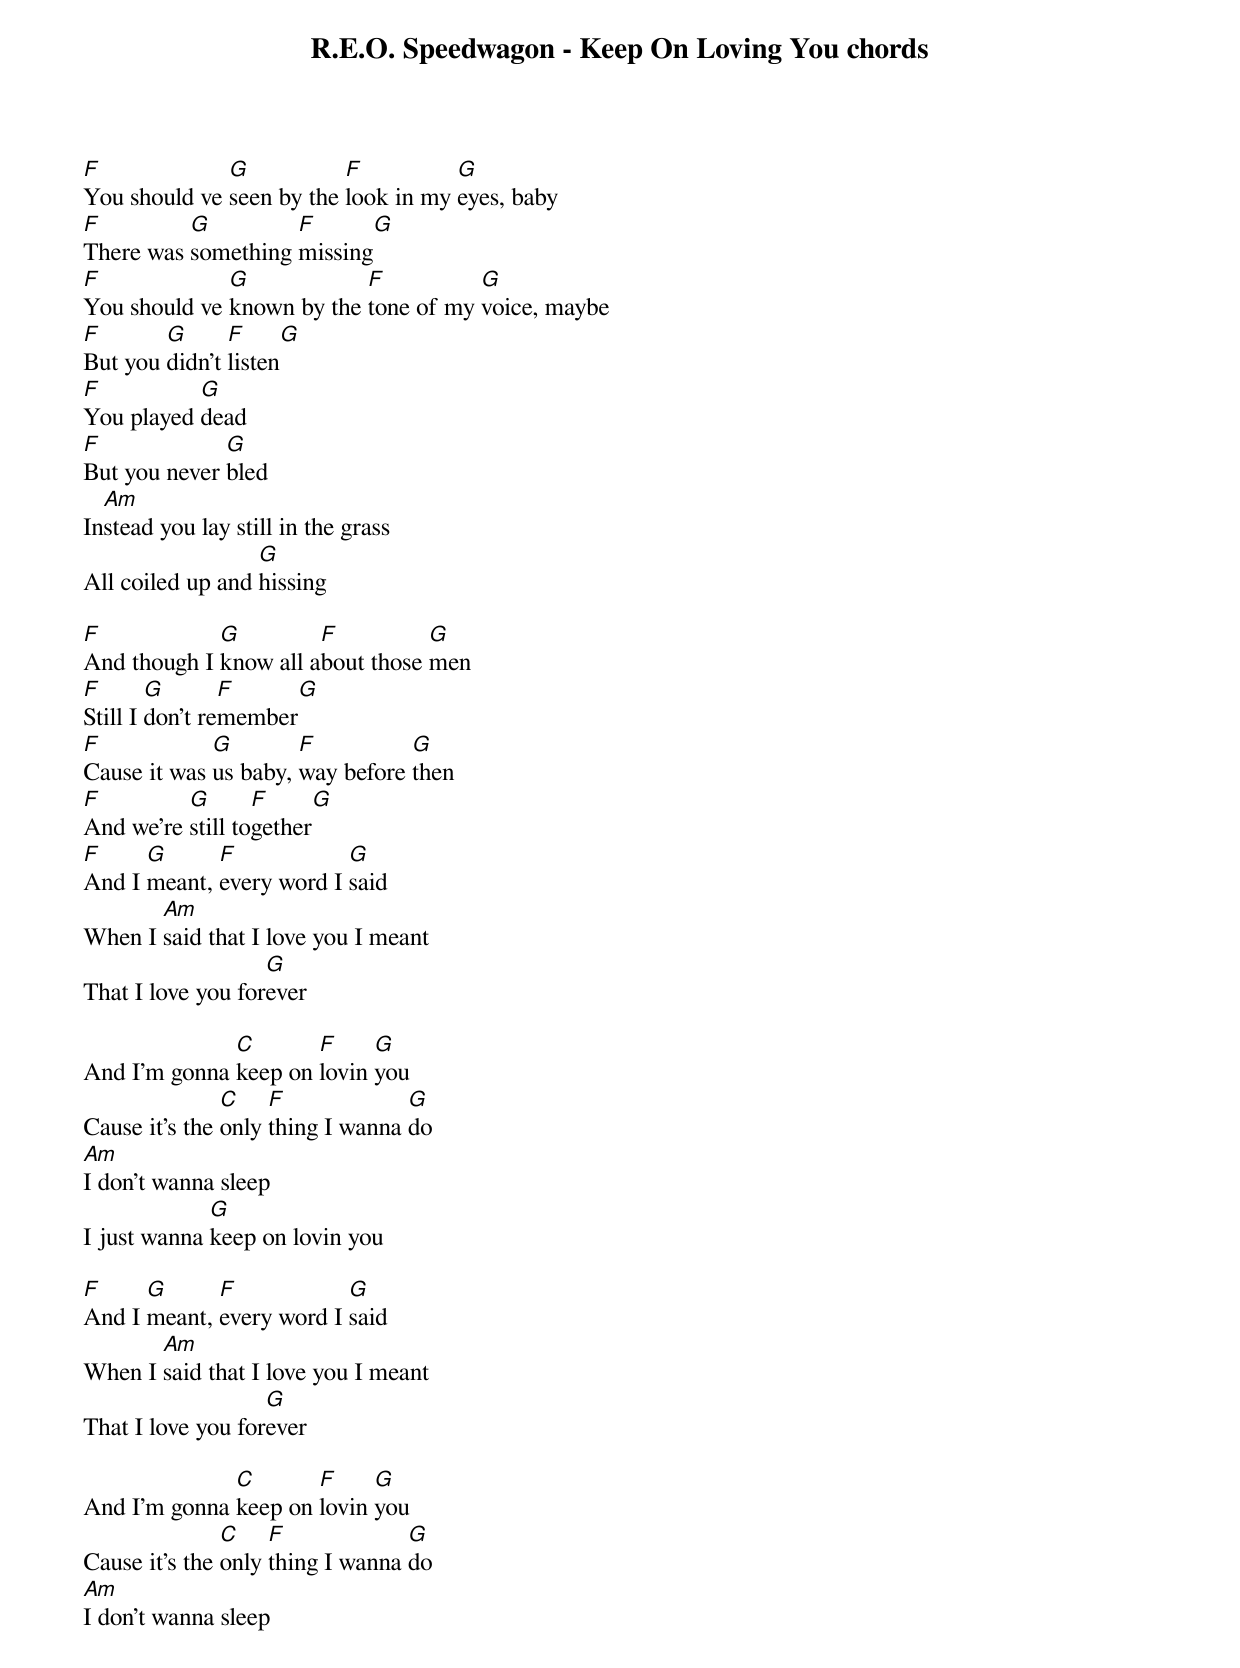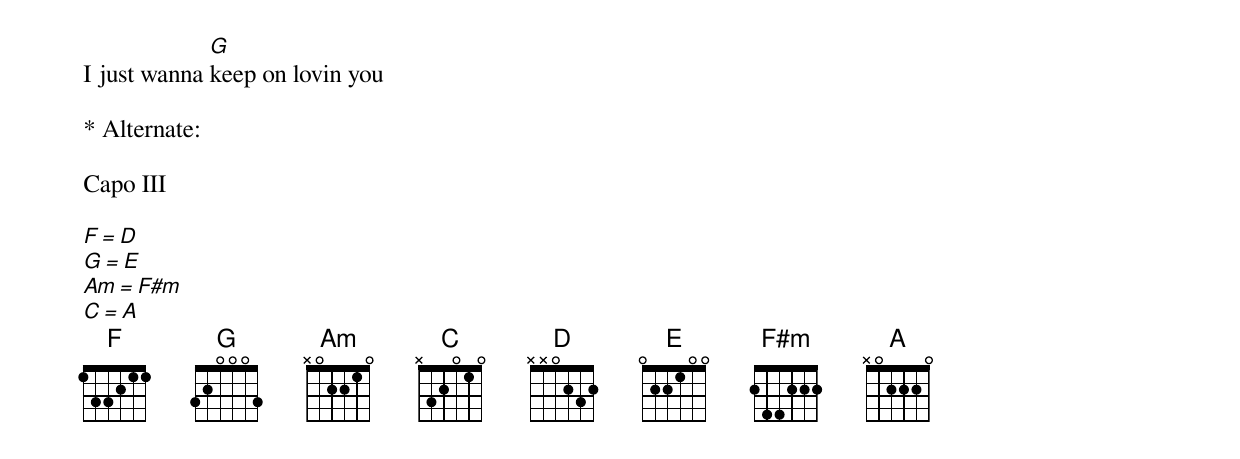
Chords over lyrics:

R.E.O. Speedwagon - Keep On Loving You chords

F             G           F          G
You should ve seen by the look in my eyes, baby
F         G         F      G
There was something missing
F             G            F          G
You should ve known by the tone of my voice, maybe
F       G      F      G
But you didn't listen
F          G
You played dead
F             G
But you never bled
  Am
Instead you lay still in the grass
                  G
All coiled up and hissing

F            G         F          G
And though I know all about those men
F       G       F     G
Still I don't remember
F            G        F          G
Cause it was us baby, way before then
F         G       F     G
And we're still together
F     G      F            G
And I meant, every word I said
       Am
When I said that I love you I meant
                   G
That I love you forever

              C       F     G
And I'm gonna keep on lovin you
               C    F             G
Cause it's the only thing I wanna do
Am
I don't wanna sleep
             G
I just wanna keep on lovin you

F     G      F            G
And I meant, every word I said
       Am
When I said that I love you I meant
                   G
That I love you forever

              C       F     G
And I'm gonna keep on lovin you
               C    F             G
Cause it's the only thing I wanna do
Am
I don't wanna sleep
             G
I just wanna keep on lovin you

* Alternate:

Capo III

F  = D
G  = E
Am = F#m
C  = A
